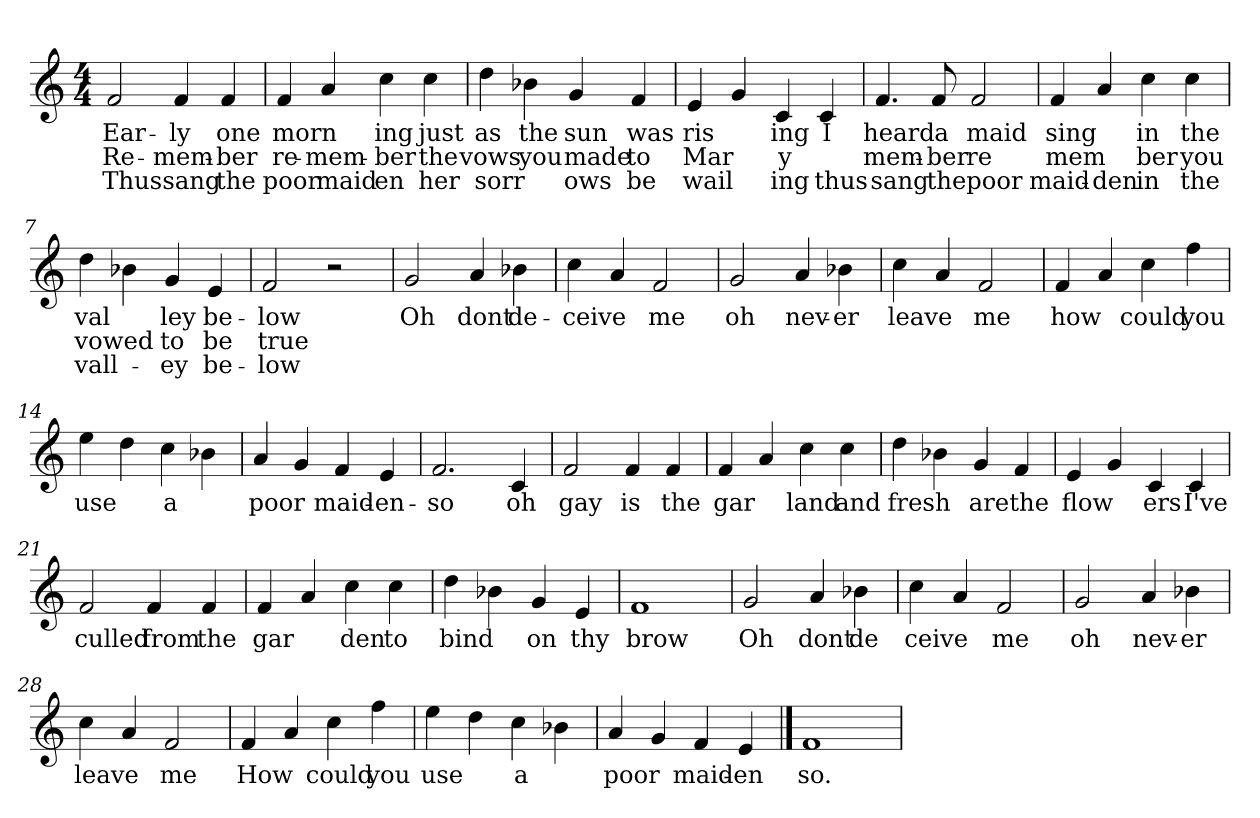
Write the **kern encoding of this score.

**kern	**text	**text	**text
*part1	*part1	*part1	*part1
*staff1	*staff1	*staff1	*staff1
*clefG2	*	*	*
*k[]	*	*	*
*C:	*	*	*
*M4/4	*	*	*
=1	=1	=1	=1
2f/	Ear-	Re-	Thus
4f/	-ly	-mem-	sang
4f/	one	-ber	the
=2	=2	=2	=2
4f/	-morn	re-	poor
4a/	.	-mem-	maid
4cc\	ing	-ber	en
4cc\	just	the	her
=3	=3	=3	=3
4dd\	as	vows	sorr
4b-X\	the	you	.
4g/	sun	made	ows
4f/	was	to	be
=4	=4	=4	=4
4e/	ris	Mar	wail
4g/	.	.	.
4c/	ing	y	ing
4c/	I	.	thus
!!LO:LB:g=z
=5	=5	=5	=5
4.f/	heard	-mem-	sang
8f/	a	-ber	the
2f/	maid	re	poor
=6	=6	=6	=6
4f/	sing	mem	maid-
4a/	.	.	den
4cc\	in	ber	in
4cc\	the	you	the
=7	=7	=7	=7
4dd\	val	vowed	vall-
4b-X\	.	.	.
4g/	ley	to	-ey
4e/	be-	be	be-
=8	=8	=8	=8
2f/	-low	true	-low
2r	.	.	.
!!LO:LB:g=z
=9	=9	=9	=9
2g/	Oh	.	.
4a/	dont	.	.
4b-X\	de-	.	.
=10	=10	=10	=10
4cc\	-ceive	.	.
4a/	.	.	.
2f/	me	.	.
=11	=11	=11	=11
2g/	oh	.	.
4a/	nev-	.	.
4b-X\	-er	.	.
=12	=12	=12	=12
4cc\	leave	.	.
4a/	.	.	.
2f/	me	.	.
!!LO:LB:g=z
=13	=13	=13	=13
4f/	how	.	.
4a/	.	.	.
4cc\	could	.	.
4ff\	you	.	.
=14	=14	=14	=14
4ee\	use	.	.
4dd\	.	.	.
4cc\	a	.	.
4b-X\	.	.	.
=15	=15	=15	=15
4a/	poor	.	.
4g/	.	.	.
4f/	maid-	.	.
4e/	-en-	.	.
=16	=16	=16	=16
2.f/	so	.	.
4c/	oh	.	.
!!LO:LB:g=z
=17	=17	=17	=17
2f/	gay	.	.
4f/	is	.	.
4f/	the	.	.
=18	=18	=18	=18
4f/	gar	.	.
4a/	.	.	.
4cc\	land	.	.
4cc\	and	.	.
=19	=19	=19	=19
4dd\	fresh	.	.
4b-X\	.	.	.
4g/	are	.	.
4f/	the	.	.
=20	=20	=20	=20
4e/	flow	.	.
4g/	.	.	.
4c/	ers	.	.
4c/	I've	.	.
=21	=21	=21	=21
2f/	culled	.	.
4f/	from	.	.
4f/	the	.	.
=22	=22	=22	=22
4f/	-gar	.	.
4a/	.	.	.
4cc\	den	.	.
4cc\	to	.	.
=23	=23	=23	=23
4dd\	bind	.	.
4b-X\	.	.	.
4g/	on	.	.
4e/	thy	.	.
=24	=24	=24	=24
1f	brow	.	.
!!LO:LB:g=z
=25	=25	=25	=25
2g/	Oh	.	.
4a/	dont	.	.
4b-X\	de	.	.
=26	=26	=26	=26
4cc\	ceive	.	.
4a/	.	.	.
2f/	me	.	.
=27	=27	=27	=27
2g/	oh	.	.
4a/	nev-	.	.
4b-X\	-er	.	.
=28	=28	=28	=28
4cc\	leave	.	.
4a/	.	.	.
2f/	me	.	.
=29	=29	=29	=29
4f/	How	.	.
4a/	.	.	.
4cc\	could	.	.
4ff\	you	.	.
=30	=30	=30	=30
4ee\	use	.	.
4dd\	.	.	.
4cc\	a	.	.
4b-X\	.	.	.
=31	=31	=31	=31
4a/	poor	.	.
4g/	.	.	.
4f/	maid-	.	.
4e/	-en	.	.
==32	==32	==32	==32
1f	so.	.	.
=	=	=	=
*-	*-	*-	*-
